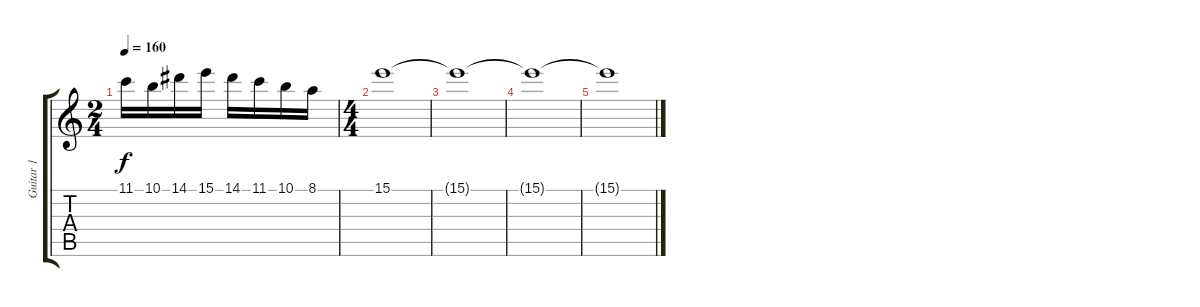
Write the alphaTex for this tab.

\track ("Guitar 1" "Guitar 1") {instrument distortionguitar}
\staff {score tabs}
\tuning (Db4 Ab3 E3 B2 Gb2 B1) {hide}
\ts (2 4)
\tempo 160
\clef g2
\ks c
11.1.16{dy f instrument distortionguitar} 10.1.16 14.1.16 15.1.16 14.1.16 11.1.16 10.1.16 8.1.16 |
\ts (4 4)
15.1.1 |
15.1{t}.1 |
15.1{t}.1 |
15.1{t}.1
